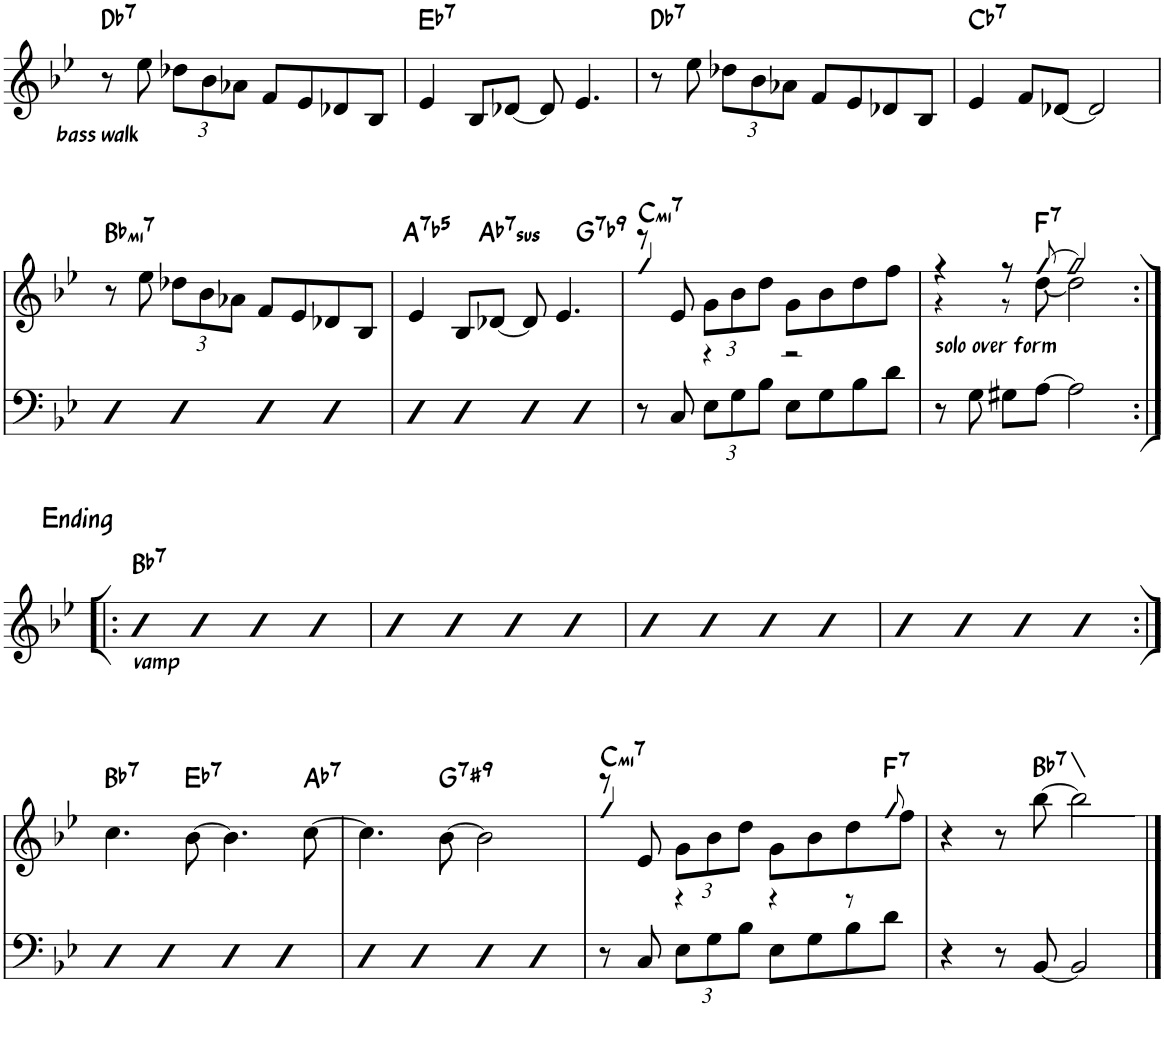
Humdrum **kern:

**kern	**kern	**harte
*part2	*part1	*part1
*staff2	*staff1	*
*I"Piano	*I"Piano	*
*I'Pno	*I'Pno	*
!!LO:PB:g=z
*clefF4	*clefG2	*
*k[b-e-]	*k[b-e-]	*
*M4/4	*M4/4	*
=22	=22	=22
!	!LO:TX:b:t=bass walk	!LO:H:kt=7
1r	8r	Db:7
.	8ee-\	.
*	*Xbrackettup	*
.	12dd-X\L	.
.	12b-\	.
.	12a-X\J	.
.	8f/L	.
.	8e-/	.
.	8d-X/	.
.	8B-/J	.
=23	=23	=23
!	!	!LO:H:kt=7
1r	4e-/	Eb:7
.	8B-/L	.
.	[8d-X/J	.
.	8d-/]	.
.	4.e-/	.
=24	=24	=24
!	!	!LO:H:kt=7
1r	8r	Db:7
.	8ee-\	.
.	12dd-X\L	.
.	12b-\	.
.	12a-X\J	.
.	8f/L	.
.	8e-/	.
.	8d-X/	.
.	8B-/J	.
=25	=25	=25
!	!	!LO:H:kt=7
1r	4e-/	Cb:7
.	8f/L	.
.	[8d-X/J	.
.	2d-/]	.
!!LO:LB:g=z
=26	=26	=26
!	!	!LO:H:kt=mi7
4D	8r	Bb:min7
.	8ee-\	.
4D	12dd-X\L	.
.	12b-\	.
.	12a-X\J	.
4D	8f/L	.
.	8e-/	.
4D	8d-X/	.
.	8B-/J	.
=27	=27	=27
!	!	!LO:H:kt=7
4D	4e-/	A:(3,b5,b7)
4D	8B-/L	.
!	!	!LO:H:kt=7sus
.	[8d-X/J	Ab:sus4(7)
4D	8d-/]	.
!	!	!LO:H:kt=7
.	4.e-/	G:7(b9)
4D	.	.
=28	=28	=28
*	*^	*
!	!	!	!LO:H:kt=mi7
8r	8r	4gg!/	C:min7
8C/	8e-/	.	.
*Xbrackettup	*	*	*
12E-\L	12g\L	4r	.
12G\	12b-\	.	.
12B-\J	12dd\J	.	.
8E-\L	8g\L	2r	.
8G\	8b-\	.	.
8B-\	8dd\	.	.
8d\J	8ff\J	.	.
=29	=29	=29	=29
!	!LO:TX:b:t=solo over form	!	!
8r	4r	4r	.
8G\	.	.	.
8G#X\L	8r	8r	.
!	!	!	!LO:H:kt=7
[8A\J	[8dd\	[8gg!/	F:7
2A\]	2dd\]	2gg!/]	.
!!LO:LB:g=z
=30:|!|:	=30:|!|:	=30:|!|:	=30:|!|:
!	!LO:TX:b:t=vamp	!	!
!	!LO:TX:a:B:t=Ending	!	!LO:H:kt=7
*	*v	*v	*
1r	4b-	Bb:7
.	4b-	.
.	4b-	.
.	4b-	.
=31	=31	=31
1r	4b-	.
.	4b-	.
.	4b-	.
.	4b-	.
=32	=32	=32
1r	4b-	.
.	4b-	.
.	4b-	.
.	4b-	.
=33	=33	=33
1r	4b-	.
.	4b-	.
.	4b-	.
.	4b-	.
!!LO:LB:g=z
=34:|!	=34:|!	=34:|!
!	!	!LO:H:kt=7
4D	4.cc\	Bb:7
4D	.	.
!	!	!LO:H:kt=7
.	[8b-\	Eb:7
4D	4.b-\]	.
4D	.	.
!	!	!LO:H:kt=7
.	[8cc\	Ab:7
=35	=35	=35
4D	4.cc\]	.
4D	.	.
!	!	!LO:H:kt=7
.	[8b-\	G:7(#9)
4D	2b-\]	.
4D	.	.
=36	=36	=36
*	*^	*
!	!	!	!LO:H:kt=mi7
8r	8r	4gg!/	C:min7
8C/	8e-/	.	.
12E-\L	12g\L	4r	.
12G\	12b-\	.	.
12B-\J	12dd\J	.	.
8E-\L	8g\L	4r	.
8G\	8b-\	.	.
8B-\	8dd\	8r	.
!	!	!	!LO:H:kt=7
8d\J	8ff\J	8gg!/	F:7
*	*v	*v	*
=37	=37	=37
4r	4r	.
8r	8r	.
!	!	!LO:H:kt=7
[8BB-/	[8bb-\	Bb:7
2BB-/]	2bb-\]	.
==	==	==
*-	*-	*-
